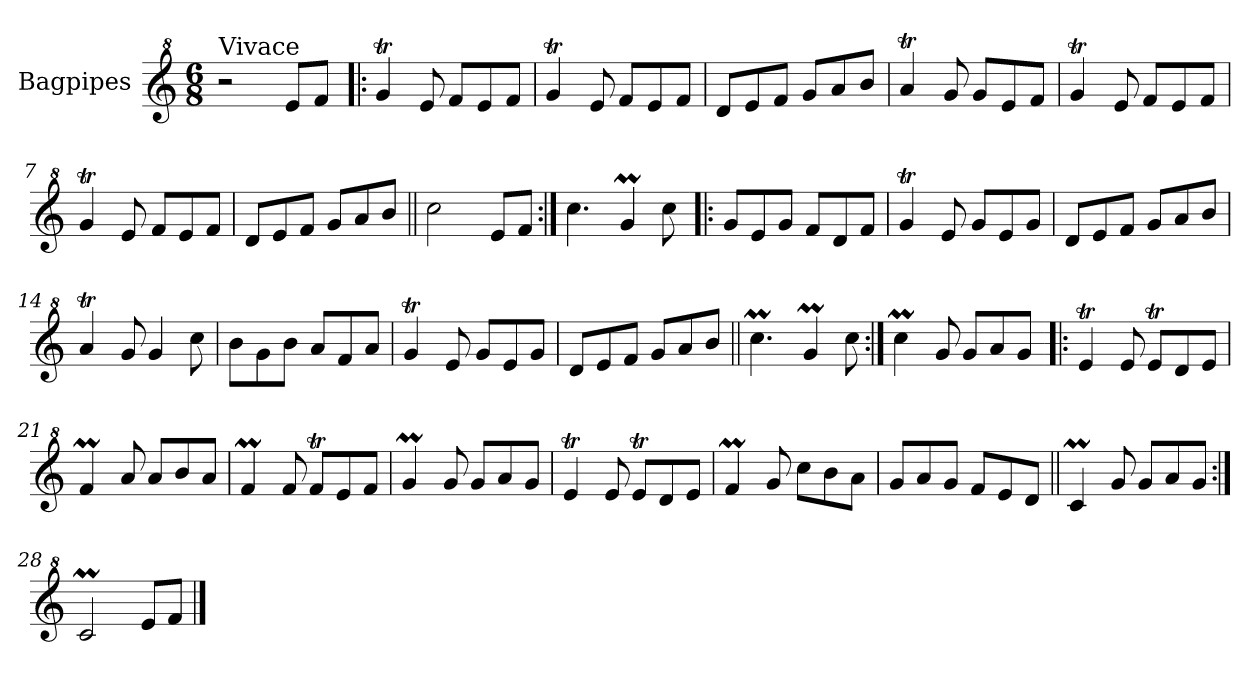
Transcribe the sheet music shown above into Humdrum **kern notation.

**kern
*part1
*staff1
*I"Bagpipes
*I'Bag
*clefG^2
*k[]
*C:
*M6/8
=1
!LO:TX:a:t=Vivace
2r
8ee/L
8ff/J
=2!|:
4ggT/
8ee/
8ff/L
8ee/
8ff/J
=3
4ggT/
8ee/
8ff/L
8ee/
8ff/J
=4
8dd/L
8ee/
8ff/J
8gg/L
8aa/
8bb/J
=5
4aaT/
8gg/
8gg/L
8ee/
8ff/J
=6
4ggT/
8ee/
8ff/L
8ee/
8ff/J
=7
4ggT/
8ee/
8ff/L
8ee/
8ff/J
=8
8dd/L
8ee/
8ff/J
8gg/L
8aa/
8bb/J
!!LO:LB:g=z
=9||
2ccc\
8ee/L
8ff/J
=10:|!
4.ccc\
4ggM/
8ccc\
=11!|:
8gg/L
8ee/
8gg/J
8ff/L
8dd/
8ff/J
=12
4ggT/
8ee/
8gg/L
8ee/
8gg/J
=13
8dd/L
8ee/
8ff/J
8gg/L
8aa/
8bb/J
=14
4aaT/
8gg/
4gg/
8ccc\
=15
8bb\L
8gg\
8bb\J
8aa/L
8ff/
8aa/J
=16
4ggT/
8ee/
8gg/L
8ee/
8gg/J
!!LO:LB:g=z
=17
8dd/L
8ee/
8ff/J
8gg/L
8aa/
8bb/J
=18||
4.cccM\
4ggM/
8ccc\
=19:|!
4cccM\
8gg/
8gg/L
8aa/
8gg/J
=20!|:
4eet/
8ee/
8eet/L
8dd/
8ee/J
=21
4ffM/
8aa/
8aa/L
8bb/
8aa/J
=22
4ffM/
8ff/
8ffT/L
8ee/
8ff/J
=23
4ggM/
8gg/
8gg/L
8aa/
8gg/J
=24
4eet/
8ee/
8eet/L
8dd/
8ee/J
!!LO:LB:g=z
=25
4ffM/
8gg/
8ccc\L
8bb\
8aa\J
=26
8gg/L
8aa/
8gg/J
8ff/L
8ee/
8dd/J
=27||
4ccM/
8gg/
8gg/L
8aa/
8gg/J
=28:|!
2ccM/
8ee/L
8ff/J
==
*-
